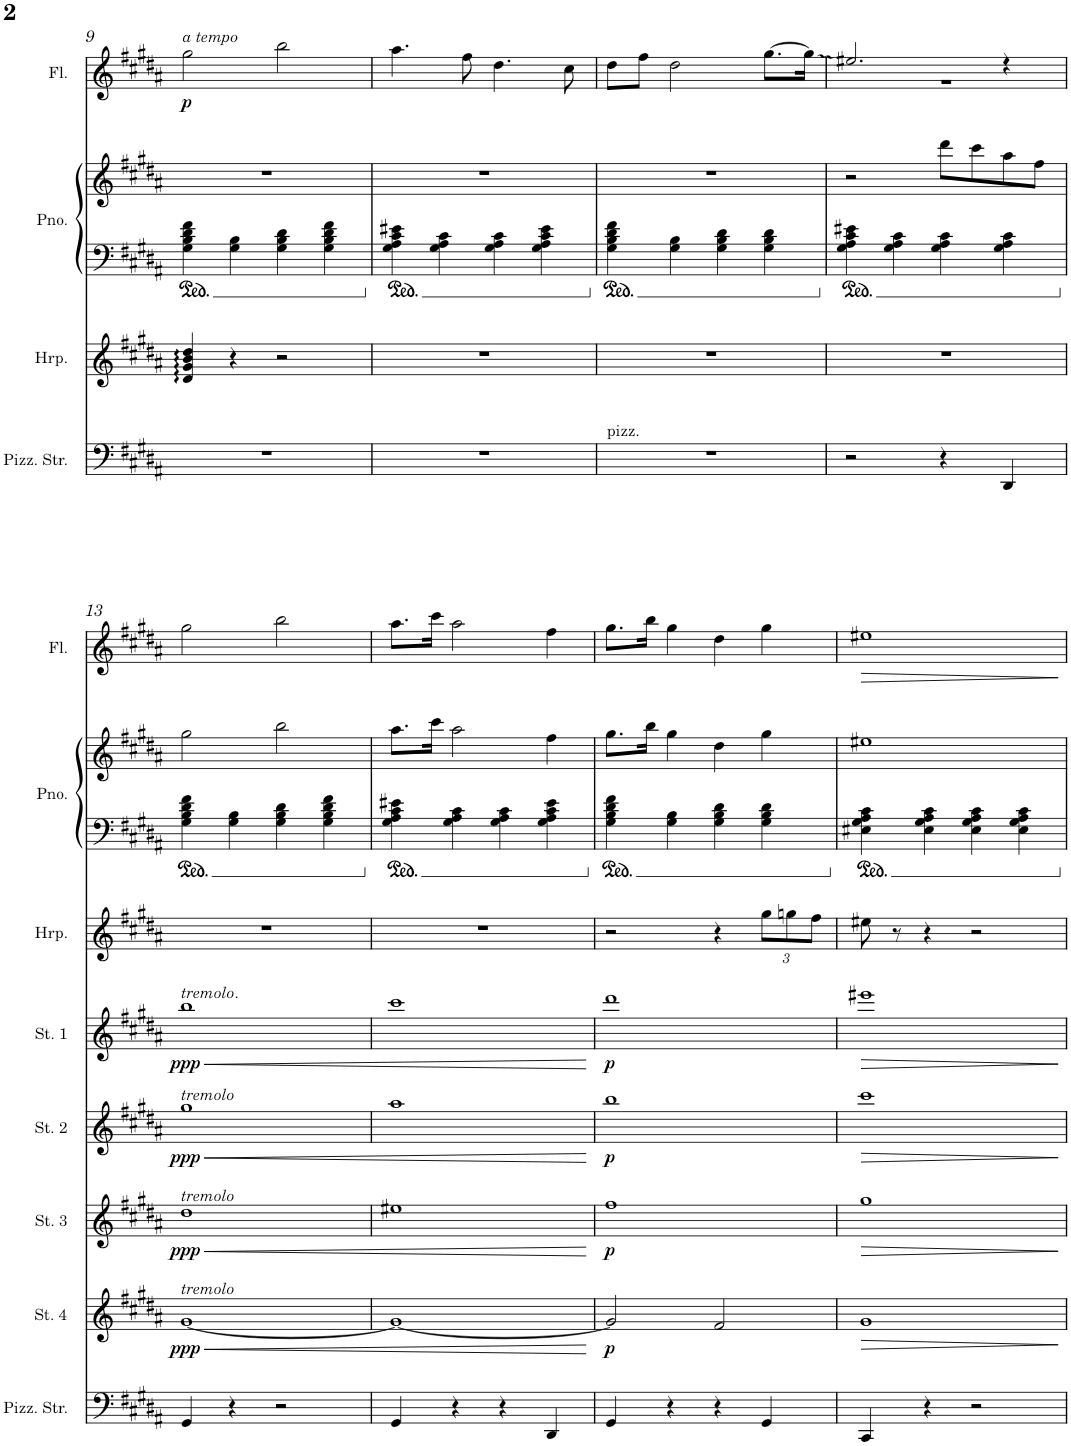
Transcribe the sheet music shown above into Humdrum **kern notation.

**kern	**kern	**dynam	**kern	**dynam	**kern	**dynam	**kern	**dynam	**kern	**kern	**kern	**kern	**dynam	**kern
*part9	*part8	*part8	*part7	*part7	*part6	*part6	*part5	*part5	*part4	*part3	*part3	*part2	*part2	*part1
*staff10	*staff9	*staff9	*staff8	*staff8	*staff7	*staff7	*staff6	*staff6	*staff5	*staff4	*staff3	*staff2	*staff2	*staff1
*I"Pizzicato Strings	*I"Strings 4	*	*I"Strings 3	*	*I"Strings 2	*	*I"Strings 1	*	*I"Harp	*I"Piano	*	*I"Flute	*	*I"Piccolo
*I'Pizz. Str.	*I'St. 4	*	*I'St. 3	*	*I'St. 2	*	*I'St. 1	*	*I'Hrp.	*I'Pno.	*	*I'Fl.	*	*I'Picc.
!!LO:PB:g=z
*clefF4	*clefG2	*	*clefGv2	*	*clefGv2	*	*clefG2	*	*clefG2	*clefF4	*clefG2	*clefG2	*	*clefG2
*	*	*	*	*	*	*	*	*	*	*	*	*	*	*Trd-7c-12
*k[f#c#g#d#a#]	*k[f#c#g#d#a#]	*	*k[f#c#g#d#a#]	*	*k[f#c#g#d#a#]	*	*k[f#c#g#d#a#]	*	*k[f#c#g#d#a#]	*k[f#c#g#d#a#]	*k[f#c#g#d#a#]	*k[f#c#g#d#a#]	*	*k[f#c#g#d#a#]
*M4/4	*M4/4	*	*M4/4	*	*M4/4	*	*M4/4	*	*M4/4	*M4/4	*M4/4	*M4/4	*	*M4/4
=9	=9	=9	=9	=9	=9	=9	=9	=9	=9	=9	=9	=9	=9	=9
!	!	!	!	!	!	!	!	!	!	!	!	!LO:TX:a:i:t=a tempo	!	!
!	!	!	!	!	!	!	!	!	!	!	!	!	!LO:DY:b	!
1r	1r	.	1r	.	1r	.	1r	.	4d#/ 4g#/ 4b/ 4dd#/	4G#\ 4B\ 4d#\ 4f#\	1r	2gg#\	p	1r
.	.	.	.	.	.	.	.	.	4r	4G#\ 4B\	.	.	.	.
.	.	.	.	.	.	.	.	.	2r	4G#\ 4B\ 4d#\	.	2bb\	.	.
.	.	.	.	.	.	.	.	.	.	4G#\ 4B\ 4d#\ 4f#\	.	.	.	.
=10	=10	=10	=10	=10	=10	=10	=10	=10	=10	=10	=10	=10	=10	=10
1r	1r	.	1r	.	1r	.	1r	.	1r	4G#\ 4A#\ 4c#\ 4e#X\	1r	4.aa#\	.	1r
.	.	.	.	.	.	.	.	.	.	4G#\ 4A#\ 4c#\	.	.	.	.
.	.	.	.	.	.	.	.	.	.	.	.	8ff#\	.	.
.	.	.	.	.	.	.	.	.	.	4G#\ 4A#\ 4c#\	.	4.dd#\	.	.
.	.	.	.	.	.	.	.	.	.	4G#\ 4A#\ 4c#\ 4e#\	.	.	.	.
.	.	.	.	.	.	.	.	.	.	.	.	8cc#\	.	.
=11	=11	=11	=11	=11	=11	=11	=11	=11	=11	=11	=11	=11	=11	=11
!LO:TX:a:t=pizz.	!	!	!	!	!	!	!	!	!	!	!	!	!	!
1r	1r	.	1r	.	1r	.	1r	.	1r	4G#\ 4B\ 4d#\ 4f#\	1r	8dd#\L	.	1r
.	.	.	.	.	.	.	.	.	.	.	.	8ff#\J	.	.
.	.	.	.	.	.	.	.	.	.	4G#\ 4B\	.	2dd#\	.	.
.	.	.	.	.	.	.	.	.	.	4G#\ 4B\ 4d#\	.	.	.	.
.	.	.	.	.	.	.	.	.	.	4G#\ 4B\ 4d#\	.	[8.gg#\L	.	.
.	.	.	.	.	.	.	.	.	.	.	.	16gg#\Jk]	.	.
=12	=12	=12	=12	=12	=12	=12	=12	=12	=12	=12	=12	=12	=12	=12
*	*	*	*	*	*	*	*	*	*	*	*	*^	*	*
2r	1r	.	1r	.	1r	.	1r	.	1r	4G#\ 4A#\ 4c#\ 4e#X\	2r	2.ee#X/	1r	.	1r
.	.	.	.	.	.	.	.	.	.	4G#\ 4A#\ 4c#\	.	.	.	.	.
4r	.	.	.	.	.	.	.	.	.	4G#\ 4A#\ 4c#\	8ddd#\L	.	.	.	.
.	.	.	.	.	.	.	.	.	.	.	8ccc#\	.	.	.	.
4DD#/	.	.	.	.	.	.	.	.	.	4G#\ 4A#\ 4c#\	8aa#\	4r	.	.	.
.	.	.	.	.	.	.	.	.	.	.	8ff#\J	.	.	.	.
*	*	*	*	*	*	*	*	*	*	*	*	*v	*v	*	*
!!LO:LB:g=z
=13	=13	=13	=13	=13	=13	=13	=13	=13	=13	=13	=13	=13	=13	=13
*	*clefG2	*	*clefG2	*	*clefG2	*	*	*	*	*	*	*	*	*
!	!	!	!	!	!	!	!LO:TX:a:i:t=tremolo	!	!	!	!	!	!	!
!	!	!	!	!	!	!	!LO:TX:a:t=.	!	!	!	!	!	!	!
!	!	!	!	!	!LO:TX:a:i:t=tremolo	!	!	!	!	!	!	!	!	!
!	!	!	!LO:TX:a:i:t=tremolo	!	!	!	!	!	!	!	!	!	!	!
!	!LO:TX:a:i:t=tremolo	!	!	!	!	!	!	!	!	!	!	!	!	!
!	!	!LO:HP:b	!	!LO:HP:b	!	!LO:HP:b	!	!LO:HP:b	!	!	!	!	!	!
!	!	!LO:DY:n=1:b	!	!LO:DY:n=1:b	!	!LO:DY:n=1:b	!	!LO:DY:n=1:b	!	!	!	!	!	!
4GG#/	[1g#	< ppp	1dd#	< ppp	1gg#	< ppp	1bb	< ppp	1r	4G#\ 4B\ 4d#\ 4f#\	2gg#\	2gg#\	.	1r
4r	.	.	.	.	.	.	.	.	.	4G#\ 4B\	.	.	.	.
2r	.	.	.	.	.	.	.	.	.	4G#\ 4B\ 4d#\	2bb\	2bb\	.	.
.	.	.	.	.	.	.	.	.	.	4G#\ 4B\ 4d#\ 4f#\	.	.	.	.
=14	=14	=14	=14	=14	=14	=14	=14	=14	=14	=14	=14	=14	=14	=14
4GG#/	1g#_	.	1ee#X	.	1aa#	.	1ccc#	.	1r	4G#\ 4A#\ 4c#\ 4e#X\	8.aa#\L	8.aa#\L	.	1r
.	.	.	.	.	.	.	.	.	.	.	16ccc#\Jk	16ccc#\Jk	.	.
4r	.	.	.	.	.	.	.	.	.	4G#\ 4A#\ 4c#\	2aa#\	2aa#\	.	.
4r	.	.	.	.	.	.	.	.	.	4G#\ 4A#\ 4c#\	.	.	.	.
4DD#/	.	.	.	.	.	.	.	.	.	4G#\ 4A#\ 4c#\ 4e#\	4ff#\	4ff#\	.	.
.	.	[	.	[	.	[	.	[	.	.	.	.	.	.
=15	=15	=15	=15	=15	=15	=15	=15	=15	=15	=15	=15	=15	=15	=15
!	!	!LO:DY:b	!	!LO:DY:b	!	!LO:DY:b	!	!LO:DY:b	!	!	!	!	!	!
4GG#/	2g#/]	p	1ff#	p	1bb	p	1ddd#	p	2r	4G#\ 4B\ 4d#\ 4f#\	8.gg#\L	8.gg#\L	.	1r
.	.	.	.	.	.	.	.	.	.	.	16bb\Jk	16bb\Jk	.	.
4r	.	.	.	.	.	.	.	.	.	4G#\ 4B\	4gg#\	4gg#\	.	.
4r	2f#/	.	.	.	.	.	.	.	4r	4G#\ 4B\ 4d#\	4dd#\	4dd#\	.	.
*	*	*	*	*	*	*	*	*	*Xbrackettup	*	*	*	*	*
4GG#/	.	.	.	.	.	.	.	.	12gg#\L	4G#\ 4B\ 4d#\	4gg#\	4gg#\	.	.
.	.	.	.	.	.	.	.	.	12ggn\	.	.	.	.	.
.	.	.	.	.	.	.	.	.	12ff#\J	.	.	.	.	.
=16	=16	=16	=16	=16	=16	=16	=16	=16	=16	=16	=16	=16	=16	=16
!	!	!LO:HP:b	!	!LO:HP:b	!	!LO:HP:b	!	!LO:HP:b	!	!	!	!	!LO:HP:b	!
4CC#/	1g#	>	1gg#	>	1ccc#	>	1eee#X	>	8ee#X\	4E#X\ 4G#\ 4A#\ 4c#\	1ee#X	1ee#X	>	1r
.	.	.	.	.	.	.	.	.	8r	.	.	.	.	.
4r	.	.	.	.	.	.	.	.	4r	4E#\ 4G#\ 4A#\ 4c#\	.	.	.	.
2r	.	.	.	.	.	.	.	.	2r	4E#\ 4G#\ 4A#\ 4c#\	.	.	.	.
.	.	.	.	.	.	.	.	.	.	4E#\ 4G#\ 4A#\ 4c#\	.	.	.	.
.	.	]	.	]	.	]	.	]	.	.	.	.	]	.
=	=	=	=	=	=	=	=	=	=	=	=	=	=	=
*-	*-	*-	*-	*-	*-	*-	*-	*-	*-	*-	*-	*-	*-	*-
